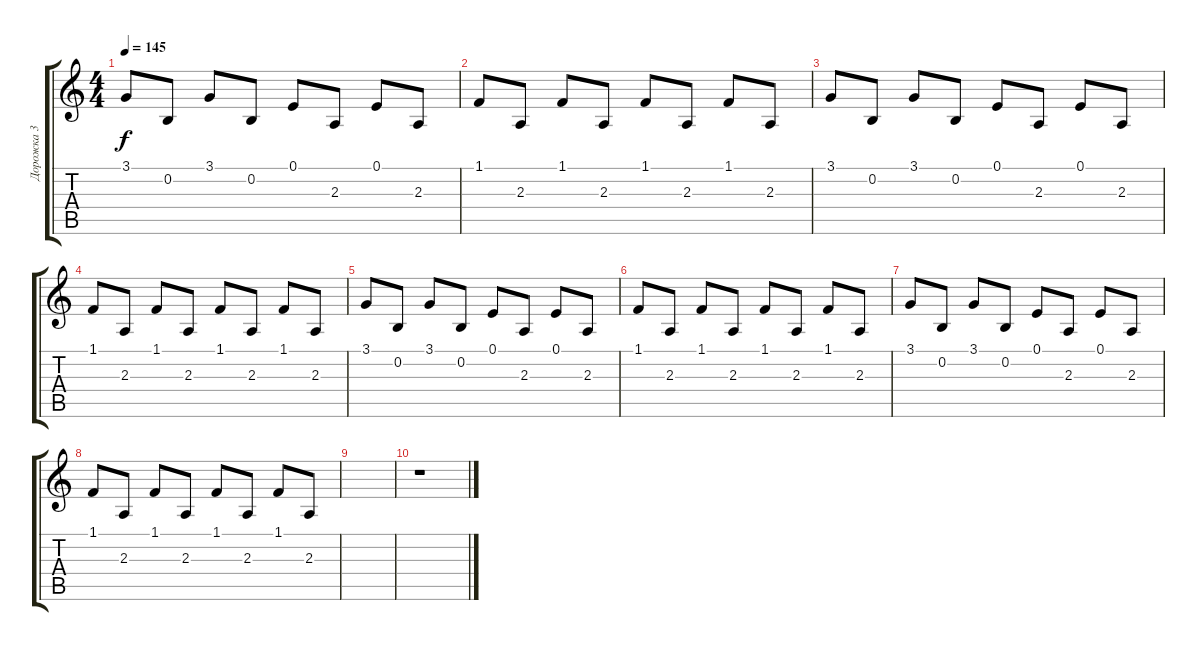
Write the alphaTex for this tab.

\track ("Дорожка 3" "Дорожка 3") {instrument lead2sawtooth}
\staff {score tabs}
\tuning (E4 B3 G3 D3 A2 E2) {hide}
\ts (4 4)
\tempo 145
\clef g2
\ks c
3.1.8{dy f} 0.2.8 3.1.8 0.2.8 0.1.8 2.3.8 0.1.8 2.3.8 |
1.1.8 2.3.8 1.1.8 2.3.8 1.1.8 2.3.8 1.1.8 2.3.8 |
3.1.8 0.2.8 3.1.8 0.2.8 0.1.8 2.3.8 0.1.8 2.3.8 |
1.1.8 2.3.8 1.1.8 2.3.8 1.1.8 2.3.8 1.1.8 2.3.8 |
3.1.8 0.2.8 3.1.8 0.2.8 0.1.8 2.3.8 0.1.8 2.3.8 |
1.1.8 2.3.8 1.1.8 2.3.8 1.1.8 2.3.8 1.1.8 2.3.8 |
3.1.8 0.2.8 3.1.8 0.2.8 0.1.8 2.3.8 0.1.8 2.3.8 |
1.1.8 2.3.8 1.1.8 2.3.8 1.1.8 2.3.8 1.1.8 2.3.8 |
|
r.1
